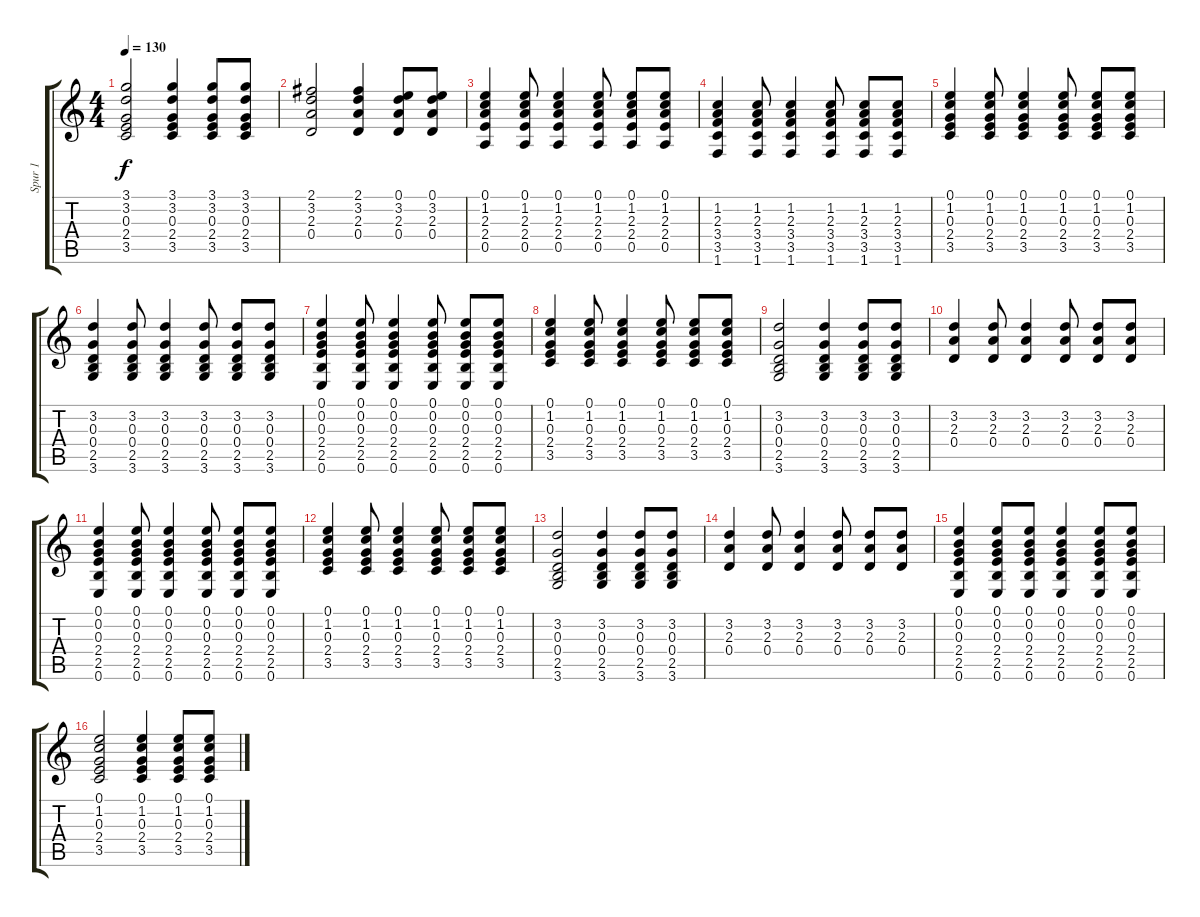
\track ("Spur 1" "Spur 1") {instrument overdrivenguitar}
\staff {score tabs}
\tuning (E4 B3 G3 D3 A2 E2) {hide}
\ts (4 4)
\tempo 130
\clef g2
\ks c
(3.1 3.2 0.3 2.4 3.5).2{dy f} (3.1 3.2 0.3 2.4 3.5).4 (3.1 3.2 0.3 2.4 3.5).8 (3.1 3.2 0.3 2.4 3.5).8 |
(2.1 3.2 2.3 0.4).2 (2.1 3.2 2.3 0.4).4 (0.1 3.2 2.3 0.4).8 (0.1 3.2 2.3 0.4).8 |
(0.1 1.2 2.3 2.4 0.5).4 (0.1 1.2 2.3 2.4 0.5).8 (0.1 1.2 2.3 2.4 0.5).4 (0.1 1.2 2.3 2.4 0.5).8 (0.1 1.2 2.3 2.4 0.5).8 (0.1 1.2 2.3 2.4 0.5).8 |
(1.2 2.3 3.4 3.5 1.6).4 (1.2 2.3 3.4 3.5 1.6).8 (1.2 2.3 3.4 3.5 1.6).4 (1.2 2.3 3.4 3.5 1.6).8 (1.2 2.3 3.4 3.5 1.6).8 (1.2 2.3 3.4 3.5 1.6).8 |
(0.1 1.2 0.3 2.4 3.5).4 (0.1 1.2 0.3 2.4 3.5).8 (0.1 1.2 0.3 2.4 3.5).4 (0.1 1.2 0.3 2.4 3.5).8 (0.1 1.2 0.3 2.4 3.5).8 (0.1 1.2 0.3 2.4 3.5).8 |
(3.2 0.3 0.4 2.5 3.6).4 (3.2 0.3 0.4 2.5 3.6).8 (3.2 0.3 0.4 2.5 3.6).4 (3.2 0.3 0.4 2.5 3.6).8 (3.2 0.3 0.4 2.5 3.6).8 (3.2 0.3 0.4 2.5 3.6).8 |
(0.1 0.2 0.3 2.4 2.5 0.6).4 (0.1 0.2 0.3 2.4 2.5 0.6).8 (0.1 0.2 0.3 2.4 2.5 0.6).4 (0.1 0.2 0.3 2.4 2.5 0.6).8 (0.1 0.2 0.3 2.4 2.5 0.6).8 (0.1 0.2 0.3 2.4 2.5 0.6).8 |
(0.1 1.2 0.3 2.4 3.5).4 (0.1 1.2 0.3 2.4 3.5).8 (0.1 1.2 0.3 2.4 3.5).4 (0.1 1.2 0.3 2.4 3.5).8 (0.1 1.2 0.3 2.4 3.5).8 (0.1 1.2 0.3 2.4 3.5).8 |
(3.2 0.3 0.4 2.5 3.6).2 (3.2 0.3 0.4 2.5 3.6).4 (3.2 0.3 0.4 2.5 3.6).8 (3.2 0.3 0.4 2.5 3.6).8 |
(3.2 2.3 0.4).4 (3.2 2.3 0.4).8 (3.2 2.3 0.4).4 (3.2 2.3 0.4).8 (3.2 2.3 0.4).8 (3.2 2.3 0.4).8 |
(0.1 0.2 0.3 2.4 2.5 0.6).4 (0.1 0.2 0.3 2.4 2.5 0.6).8 (0.1 0.2 0.3 2.4 2.5 0.6).4 (0.1 0.2 0.3 2.4 2.5 0.6).8 (0.1 0.2 0.3 2.4 2.5 0.6).8 (0.1 0.2 0.3 2.4 2.5 0.6).8 |
(0.1 1.2 0.3 2.4 3.5).4 (0.1 1.2 0.3 2.4 3.5).8 (0.1 1.2 0.3 2.4 3.5).4 (0.1 1.2 0.3 2.4 3.5).8 (0.1 1.2 0.3 2.4 3.5).8 (0.1 1.2 0.3 2.4 3.5).8 |
(3.2 0.3 0.4 2.5 3.6).2 (3.2 0.3 0.4 2.5 3.6).4 (3.2 0.3 0.4 2.5 3.6).8 (3.2 0.3 0.4 2.5 3.6).8 |
(3.2 2.3 0.4).4 (3.2 2.3 0.4).8 (3.2 2.3 0.4).4 (3.2 2.3 0.4).8 (3.2 2.3 0.4).8 (3.2 2.3 0.4).8 |
(0.1 0.2 0.3 2.4 2.5 0.6).4 (0.1 0.2 0.3 2.4 2.5 0.6).8 (0.1 0.2 0.3 2.4 2.5 0.6).8 (0.1 0.2 0.3 2.4 2.5 0.6).4 (0.1 0.2 0.3 2.4 2.5 0.6).8 (0.1 0.2 0.3 2.4 2.5 0.6).8 |
(0.1 1.2 0.3 2.4 3.5).2 (0.1 1.2 0.3 2.4 3.5).4 (0.1 1.2 0.3 2.4 3.5).8 (0.1 1.2 0.3 2.4 3.5).8
